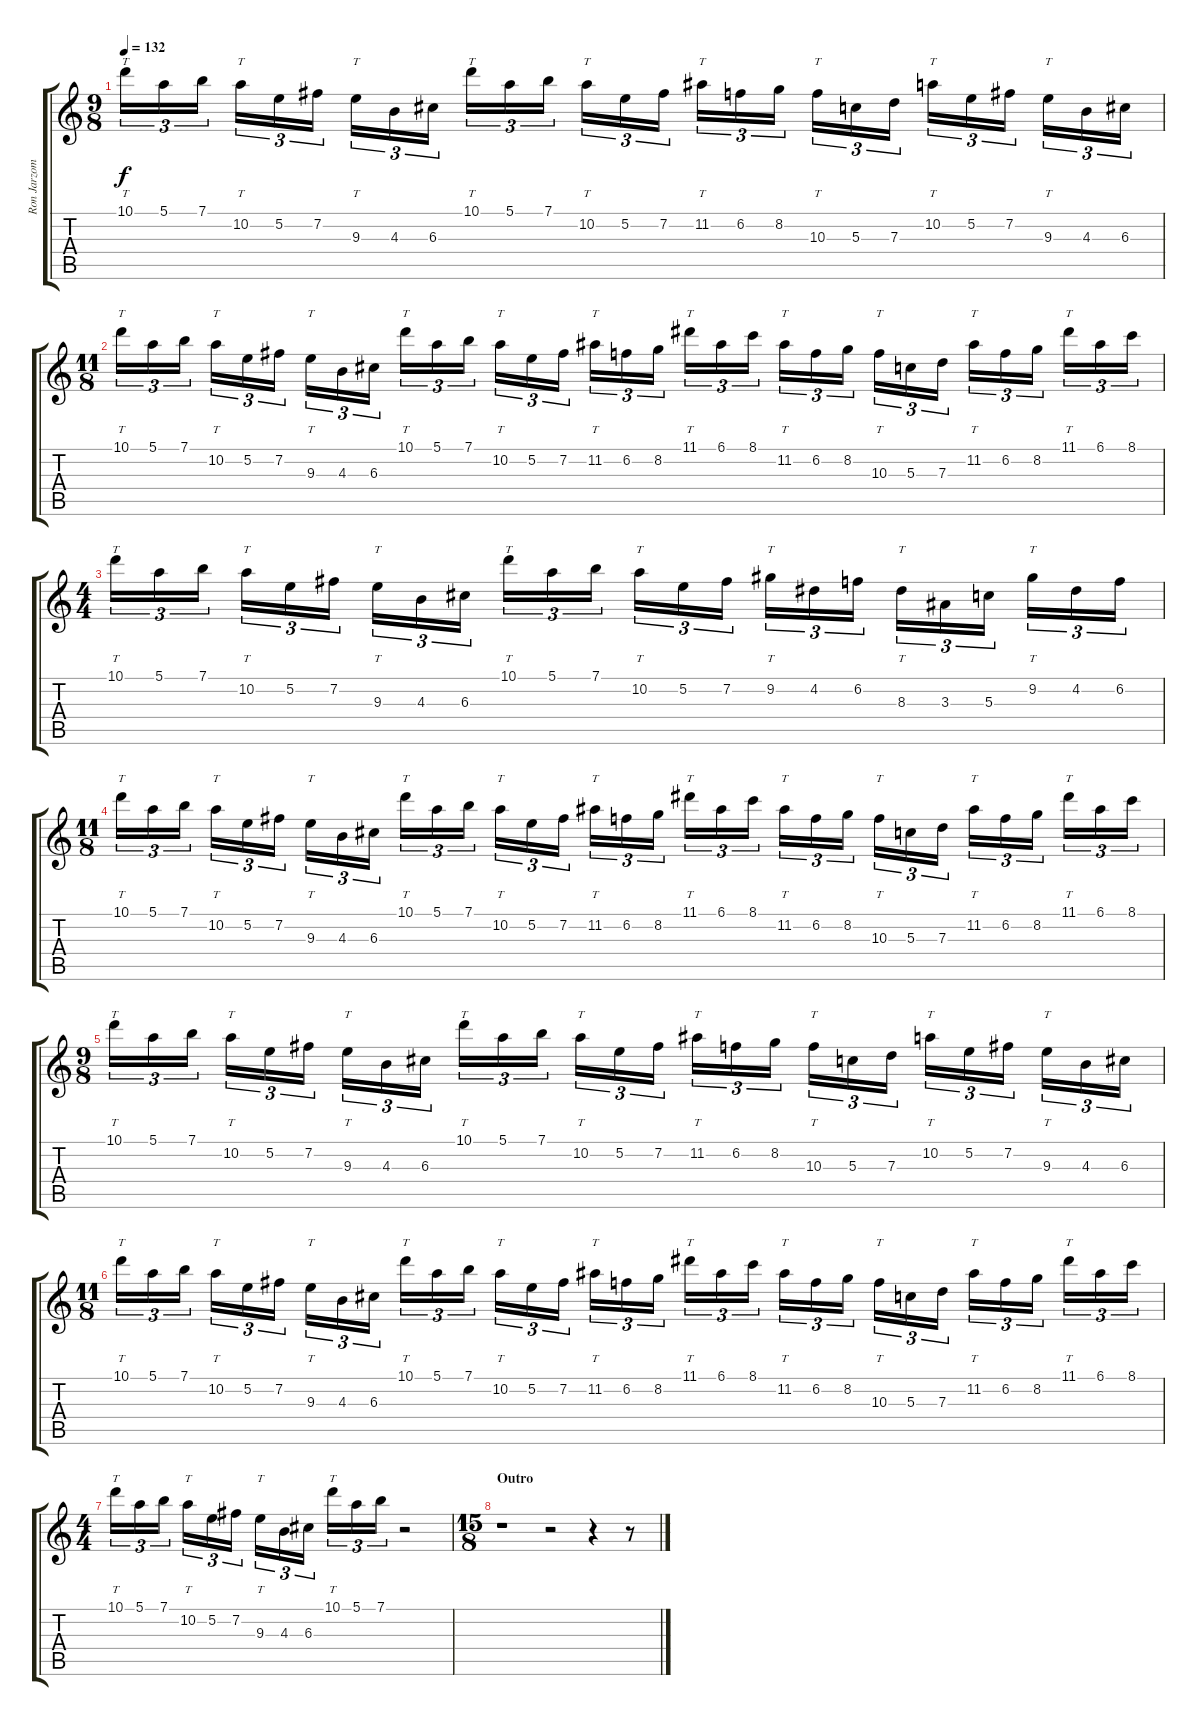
\track ("Ron Jarzombek" "Ron Jarzom") {instrument distortionguitar}
\staff {score tabs}
\tuning (E4 B3 G3 D3 A2 E2) {hide}
\ts (9 8)
\tempo 132
\clef g2
\ks c
10.1.16{tt tu (3 2) dy f} 5.1.16{tu (3 2)} 7.1.16{tu (3 2)} 10.2.16{tt tu (3 2)} 5.2.16{tu (3 2)} 7.2.16{tu (3 2)} 9.3.16{tt tu (3 2)} 4.3.16{tu (3 2)} 6.3.16{tu (3 2)} 10.1.16{tt tu (3 2)} 5.1.16{tu (3 2)} 7.1.16{tu (3 2)} 10.2.16{tt tu (3 2)} 5.2.16{tu (3 2)} 7.2.16{tu (3 2)} 11.2.16{tt tu (3 2)} 6.2.16{tu (3 2)} 8.2.16{tu (3 2)} 10.3.16{tt tu (3 2)} 5.3.16{tu (3 2)} 7.3.16{tu (3 2)} 10.2.16{tt tu (3 2)} 5.2.16{tu (3 2)} 7.2.16{tu (3 2)} 9.3.16{tt tu (3 2)} 4.3.16{tu (3 2)} 6.3.16{tu (3 2)} |
\ts (11 8)
10.1.16{tt tu (3 2)} 5.1.16{tu (3 2)} 7.1.16{tu (3 2)} 10.2.16{tt tu (3 2)} 5.2.16{tu (3 2)} 7.2.16{tu (3 2)} 9.3.16{tt tu (3 2)} 4.3.16{tu (3 2)} 6.3.16{tu (3 2)} 10.1.16{tt tu (3 2)} 5.1.16{tu (3 2)} 7.1.16{tu (3 2)} 10.2.16{tt tu (3 2)} 5.2.16{tu (3 2)} 7.2.16{tu (3 2)} 11.2.16{tt tu (3 2)} 6.2.16{tu (3 2)} 8.2.16{tu (3 2)} 11.1.16{tt tu (3 2)} 6.1.16{tu (3 2)} 8.1.16{tu (3 2)} 11.2.16{tt tu (3 2)} 6.2.16{tu (3 2)} 8.2.16{tu (3 2)} 10.3.16{tt tu (3 2)} 5.3.16{tu (3 2)} 7.3.16{tu (3 2)} 11.2.16{tt tu (3 2)} 6.2.16{tu (3 2)} 8.2.16{tu (3 2)} 11.1.16{tt tu (3 2)} 6.1.16{tu (3 2)} 8.1.16{tu (3 2)} |
\ts (4 4)
10.1.16{tt tu (3 2)} 5.1.16{tu (3 2)} 7.1.16{tu (3 2)} 10.2.16{tt tu (3 2)} 5.2.16{tu (3 2)} 7.2.16{tu (3 2)} 9.3.16{tt tu (3 2)} 4.3.16{tu (3 2)} 6.3.16{tu (3 2)} 10.1.16{tt tu (3 2)} 5.1.16{tu (3 2)} 7.1.16{tu (3 2)} 10.2.16{tt tu (3 2)} 5.2.16{tu (3 2)} 7.2.16{tu (3 2)} 9.2.16{tt tu (3 2)} 4.2.16{tu (3 2)} 6.2.16{tu (3 2)} 8.3.16{tt tu (3 2)} 3.3.16{tu (3 2)} 5.3.16{tu (3 2)} 9.2.16{tt tu (3 2)} 4.2.16{tu (3 2)} 6.2.16{tu (3 2)} |
\ts (11 8)
10.1.16{tt tu (3 2)} 5.1.16{tu (3 2)} 7.1.16{tu (3 2)} 10.2.16{tt tu (3 2)} 5.2.16{tu (3 2)} 7.2.16{tu (3 2)} 9.3.16{tt tu (3 2)} 4.3.16{tu (3 2)} 6.3.16{tu (3 2)} 10.1.16{tt tu (3 2)} 5.1.16{tu (3 2)} 7.1.16{tu (3 2)} 10.2.16{tt tu (3 2)} 5.2.16{tu (3 2)} 7.2.16{tu (3 2)} 11.2.16{tt tu (3 2)} 6.2.16{tu (3 2)} 8.2.16{tu (3 2)} 11.1.16{tt tu (3 2)} 6.1.16{tu (3 2)} 8.1.16{tu (3 2)} 11.2.16{tt tu (3 2)} 6.2.16{tu (3 2)} 8.2.16{tu (3 2)} 10.3.16{tt tu (3 2)} 5.3.16{tu (3 2)} 7.3.16{tu (3 2)} 11.2.16{tt tu (3 2)} 6.2.16{tu (3 2)} 8.2.16{tu (3 2)} 11.1.16{tt tu (3 2)} 6.1.16{tu (3 2)} 8.1.16{tu (3 2)} |
\ts (9 8)
10.1.16{tt tu (3 2)} 5.1.16{tu (3 2)} 7.1.16{tu (3 2)} 10.2.16{tt tu (3 2)} 5.2.16{tu (3 2)} 7.2.16{tu (3 2)} 9.3.16{tt tu (3 2)} 4.3.16{tu (3 2)} 6.3.16{tu (3 2)} 10.1.16{tt tu (3 2)} 5.1.16{tu (3 2)} 7.1.16{tu (3 2)} 10.2.16{tt tu (3 2)} 5.2.16{tu (3 2)} 7.2.16{tu (3 2)} 11.2.16{tt tu (3 2)} 6.2.16{tu (3 2)} 8.2.16{tu (3 2)} 10.3.16{tt tu (3 2)} 5.3.16{tu (3 2)} 7.3.16{tu (3 2)} 10.2.16{tt tu (3 2)} 5.2.16{tu (3 2)} 7.2.16{tu (3 2)} 9.3.16{tt tu (3 2)} 4.3.16{tu (3 2)} 6.3.16{tu (3 2)} |
\ts (11 8)
10.1.16{tt tu (3 2)} 5.1.16{tu (3 2)} 7.1.16{tu (3 2)} 10.2.16{tt tu (3 2)} 5.2.16{tu (3 2)} 7.2.16{tu (3 2)} 9.3.16{tt tu (3 2)} 4.3.16{tu (3 2)} 6.3.16{tu (3 2)} 10.1.16{tt tu (3 2)} 5.1.16{tu (3 2)} 7.1.16{tu (3 2)} 10.2.16{tt tu (3 2)} 5.2.16{tu (3 2)} 7.2.16{tu (3 2)} 11.2.16{tt tu (3 2)} 6.2.16{tu (3 2)} 8.2.16{tu (3 2)} 11.1.16{tt tu (3 2)} 6.1.16{tu (3 2)} 8.1.16{tu (3 2)} 11.2.16{tt tu (3 2)} 6.2.16{tu (3 2)} 8.2.16{tu (3 2)} 10.3.16{tt tu (3 2)} 5.3.16{tu (3 2)} 7.3.16{tu (3 2)} 11.2.16{tt tu (3 2)} 6.2.16{tu (3 2)} 8.2.16{tu (3 2)} 11.1.16{tt tu (3 2)} 6.1.16{tu (3 2)} 8.1.16{tu (3 2)} |
\ts (4 4)
10.1.16{tt tu (3 2)} 5.1.16{tu (3 2)} 7.1.16{tu (3 2)} 10.2.16{tt tu (3 2)} 5.2.16{tu (3 2)} 7.2.16{tu (3 2)} 9.3.16{tt tu (3 2)} 4.3.16{tu (3 2)} 6.3.16{tu (3 2)} 10.1.16{tt tu (3 2)} 5.1.16{tu (3 2)} 7.1.16{tu (3 2)} r.2 |
\ts (15 8)
\section ("" "Outro")
r.1 r.2 r.4 r.8
